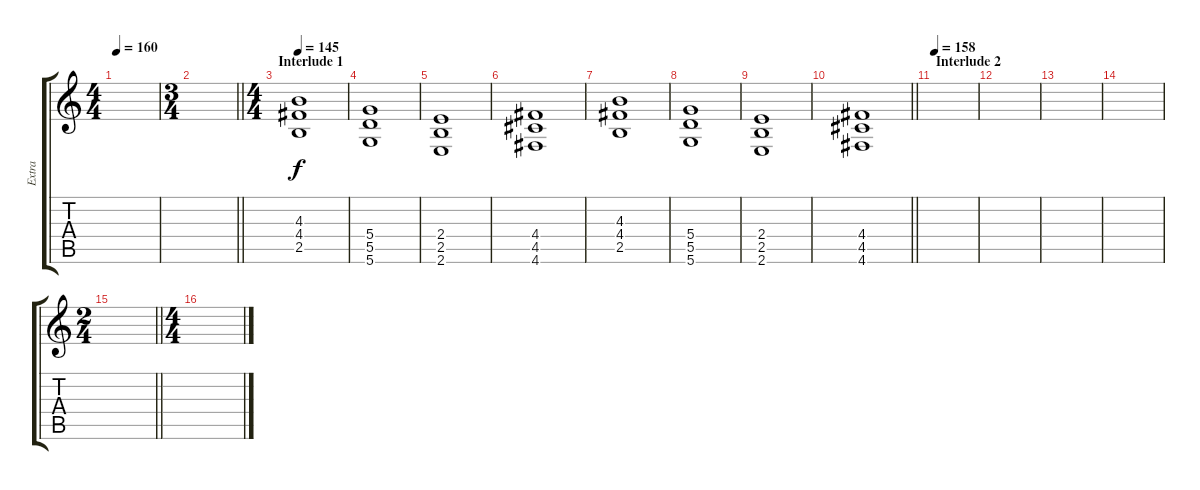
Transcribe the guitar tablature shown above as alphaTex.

\track ("Extra" "Extra") {instrument distortionguitar}
\staff {score tabs}
\tuning (E4 B3 G3 D3 A2 D2) {hide}
\ts (4 4)
\tempo 160
\clef g2
\ks c
|
\ts (3 4)
\barLineRight lightlight
|
\ts (4 4)
\section ("" "Interlude 1")
\tempo 145
(4.3 4.4 2.5).1 |
(5.4 5.5 5.6).1 |
(2.4 2.5 2.6).1 |
(4.4 4.5 4.6).1 |
(4.3 4.4 2.5).1 |
(5.4 5.5 5.6).1 |
(2.4 2.5 2.6).1 |
\barLineRight lightlight
(4.4 4.5 4.6).1 |
\section ("" "Interlude 2")
\tempo 158
|
|
|
|
\ts (2 4)
\barLineRight lightlight
|
\ts (4 4)
